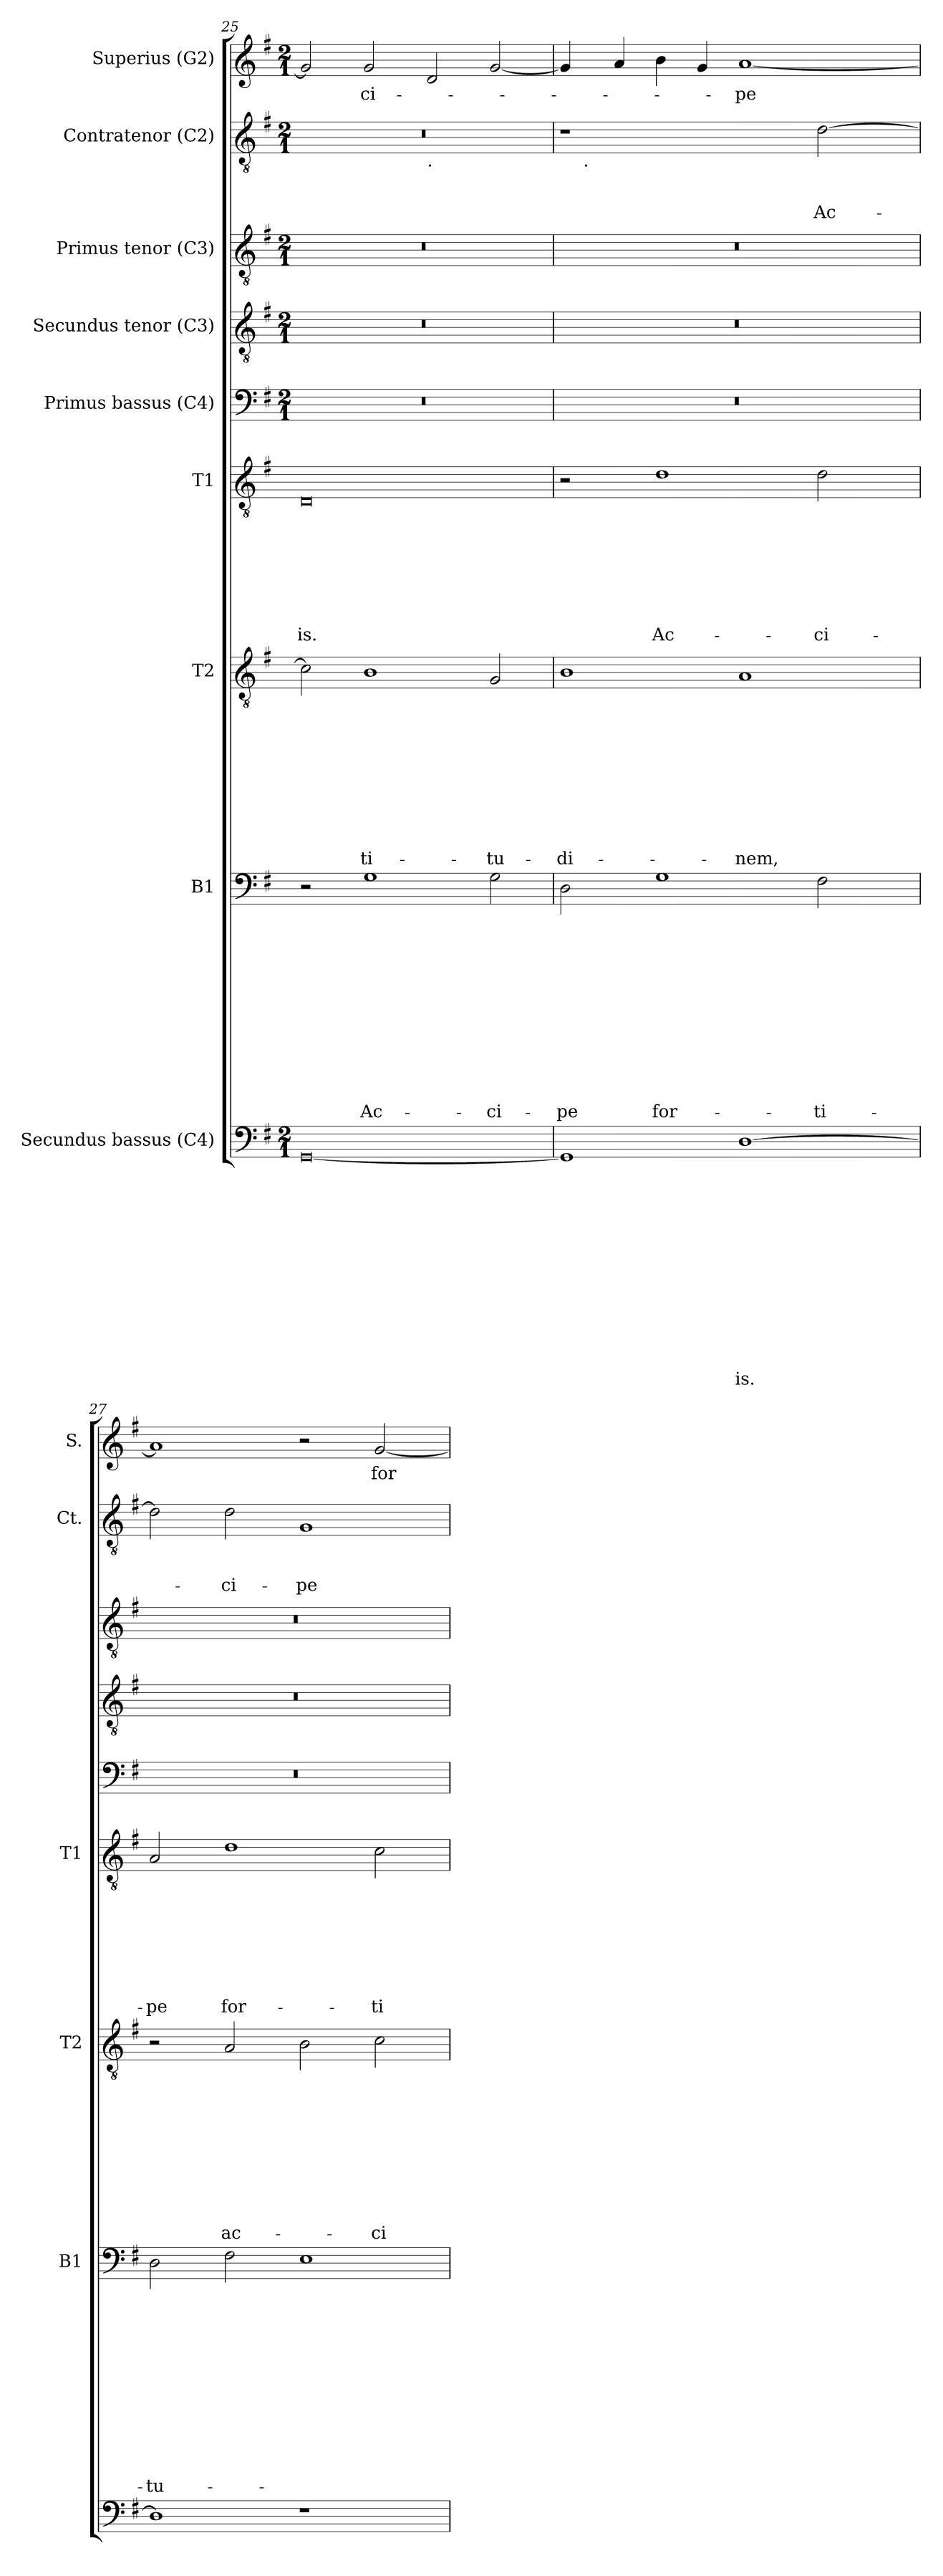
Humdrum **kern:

**kern	**text	**text	**text	**text	**text	**text	**text	**text	**text	**text	**text	**text	**text	**kern	**text	**text	**text	**text	**text	**text	**text	**text	**text	**text	**text	**text	**kern	**text	**text	**text	**text	**text	**text	**text	**text	**text	**text	**kern	**text	**text	**text	**text	**text	**text	**text	**text	**kern	**kern	**kern	**kern	**text	**text	**text	**kern	**text
*part9	*part9	*part9	*part9	*part9	*part9	*part9	*part9	*part9	*part9	*part9	*part9	*part9	*part9	*part8	*part8	*part8	*part8	*part8	*part8	*part8	*part8	*part8	*part8	*part8	*part8	*part8	*part7	*part7	*part7	*part7	*part7	*part7	*part7	*part7	*part7	*part7	*part7	*part6	*part6	*part6	*part6	*part6	*part6	*part6	*part6	*part6	*part5	*part4	*part3	*part2	*part2	*part2	*part2	*part1	*part1
*staff9	*staff9	*staff9	*staff9	*staff9	*staff9	*staff9	*staff9	*staff9	*staff9	*staff9	*staff9	*staff9	*staff9	*staff8	*staff8	*staff8	*staff8	*staff8	*staff8	*staff8	*staff8	*staff8	*staff8	*staff8	*staff8	*staff8	*staff7	*staff7	*staff7	*staff7	*staff7	*staff7	*staff7	*staff7	*staff7	*staff7	*staff7	*staff6	*staff6	*staff6	*staff6	*staff6	*staff6	*staff6	*staff6	*staff6	*staff5	*staff4	*staff3	*staff2	*staff2	*staff2	*staff2	*staff1	*staff1
*I"Secundus bassus (C4)	*	*	*	*	*	*	*	*	*	*	*	*	*	*I"B1	*	*	*	*	*	*	*	*	*	*	*	*	*I"T2	*	*	*	*	*	*	*	*	*	*	*I"T1	*	*	*	*	*	*	*	*	*I"Primus bassus (C4)	*I"Secundus tenor (C3)	*I"Primus tenor (C3)	*I"Contratenor (C2)	*	*	*	*I"Superius (G2)	*
*	*	*	*	*	*	*	*	*	*	*	*	*	*	*I'B1	*	*	*	*	*	*	*	*	*	*	*	*	*I'T2	*	*	*	*	*	*	*	*	*	*	*I'T1	*	*	*	*	*	*	*	*	*	*	*	*I'Ct.	*	*	*	*I'S.	*
*clefF4	*	*	*	*	*	*	*	*	*	*	*	*	*	*clefF4	*	*	*	*	*	*	*	*	*	*	*	*	*clefGv2	*	*	*	*	*	*	*	*	*	*	*clefGv2	*	*	*	*	*	*	*	*	*clefF4	*clefGv2	*clefGv2	*clefGv2	*	*	*	*clefG2	*
*k[f#]	*	*	*	*	*	*	*	*	*	*	*	*	*	*k[f#]	*	*	*	*	*	*	*	*	*	*	*	*	*k[f#]	*	*	*	*	*	*	*	*	*	*	*k[f#]	*	*	*	*	*	*	*	*	*k[f#]	*k[f#]	*k[f#]	*k[f#]	*	*	*	*k[f#]	*
*G:	*	*	*	*	*	*	*	*	*	*	*	*	*	*G:	*	*	*	*	*	*	*	*	*	*	*	*	*G:	*	*	*	*	*	*	*	*	*	*	*G:	*	*	*	*	*	*	*	*	*G:	*G:	*G:	*G:	*	*	*	*G:	*
*M2/1	*	*	*	*	*	*	*	*	*	*	*	*	*	*	*	*	*	*	*	*	*	*	*	*	*	*	*	*	*	*	*	*	*	*	*	*	*	*	*	*	*	*	*	*	*	*	*M2/1	*M2/1	*M2/1	*M2/1	*	*	*	*M2/1	*
=25	=25	=25	=25	=25	=25	=25	=25	=25	=25	=25	=25	=25	=25	=25	=25	=25	=25	=25	=25	=25	=25	=25	=25	=25	=25	=25	=25	=25	=25	=25	=25	=25	=25	=25	=25	=25	=25	=25	=25	=25	=25	=25	=25	=25	=25	=25	=25	=25	=25	=25	=25	=25	=25	=25	=25
!	!	!	!	!	!	!	!	!	!	!	!	!	!	!	!	!	!	!	!	!	!	!	!	!	!	!	!	!	!	!	!	!	!	!	!	!	!	!	!	!	!	!	!	!	!	!LO:LY:b:rj	!	!	!	!	!	!	!	!	!
*	*	*	*	*	*	*	*	*	*	*	*	*	*	*	*	*	*	*	*	*	*	*	*	*	*	*	*	*	*	*	*	*	*	*	*	*	*	*	*	*	*	*	*	*	*	*	*	*	*	*^	*	*	*	*	*
[<0GG	.	.	.	.	.	.	.	.	.	.	.	.	.	2r	.	.	.	.	.	.	.	.	.	.	.	.	2c\]	.	.	.	.	.	.	.	.	.	.	0D	.	.	.	.	.	.	.	-is.	0r	0r	0r	0r	1ryy	.	.	.	2g/]	.
!	!	!	!	!	!	!	!	!	!	!	!	!	!	!	!	!	!	!	!	!	!	!	!	!	!	!LO:LY:b	!	!	!	!	!	!	!	!	!	!	!LO:LY:b	!	!	!	!	!	!	!	!	!	!	!	!	!	!	!	!	!	!	!LO:LY:b
.	.	.	.	.	.	.	.	.	.	.	.	.	.	1G	.	.	.	.	.	.	.	.	.	.	.	Ac-	1B	.	.	.	.	.	.	.	.	.	-ti-	.	.	.	.	.	.	.	.	.	.	.	.	.	.	.	.	.	2g/	-ci-
!	!	!	!	!	!	!	!	!	!	!	!	!	!	!	!	!	!	!	!	!	!	!	!	!	!	!	!	!	!	!	!	!	!	!	!	!	!	!	!	!	!	!	!	!	!	!	!	!	!	!	!LO:TX:b:t=.	!	!	!	!	!
.	.	.	.	.	.	.	.	.	.	.	.	.	.	.	.	.	.	.	.	.	.	.	.	.	.	.	.	.	.	.	.	.	.	.	.	.	.	.	.	.	.	.	.	.	.	.	.	.	.	.	1ryy	.	.	.	2d/	.
!	!	!	!	!	!	!	!	!	!	!	!	!	!	!	!	!	!	!	!	!	!	!	!	!	!	!LO:LY:b	!	!	!	!	!	!	!	!	!	!	!LO:LY:b	!	!	!	!	!	!	!	!	!	!	!	!	!	!	!	!	!	!	!
.	.	.	.	.	.	.	.	.	.	.	.	.	.	2G\	.	.	.	.	.	.	.	.	.	.	.	-ci-	2G/	.	.	.	.	.	.	.	.	.	-tu-	.	.	.	.	.	.	.	.	.	.	.	.	.	.	.	.	.	[<2g/	.
!!LO:LB:g=z
=26	=26	=26	=26	=26	=26	=26	=26	=26	=26	=26	=26	=26	=26	=26	=26	=26	=26	=26	=26	=26	=26	=26	=26	=26	=26	=26	=26	=26	=26	=26	=26	=26	=26	=26	=26	=26	=26	=26	=26	=26	=26	=26	=26	=26	=26	=26	=26	=26	=26	=26	=26	=26	=26	=26	=26	=26
!	!	!	!	!	!	!	!	!	!	!	!	!	!	!	!	!	!	!	!	!	!	!	!	!	!	!LO:LY:b	!	!	!	!	!	!	!	!	!	!	!LO:LY:b	!	!	!	!	!	!	!	!	!	!	!	!	!	!	!	!	!	!	!
1GG]	.	.	.	.	.	.	.	.	.	.	.	.	.	2D\	.	.	.	.	.	.	.	.	.	.	.	-pe	1B	.	.	.	.	.	.	.	.	.	-di-	2r	.	.	.	.	.	.	.	.	0r	0r	0r	1r	16.ryy	.	.	.	4g/]	.
!	!	!	!	!	!	!	!	!	!	!	!	!	!	!	!	!	!	!	!	!	!	!	!	!	!	!	!	!	!	!	!	!	!	!	!	!	!	!	!	!	!	!	!	!	!	!	!	!	!	!	!LO:TX:b:t=.	!	!	!	!	!
.	.	.	.	.	.	.	.	.	.	.	.	.	.	.	.	.	.	.	.	.	.	.	.	.	.	.	.	.	.	.	.	.	.	.	.	.	.	.	.	.	.	.	.	.	.	.	.	.	.	.	1ryy	.	.	.	.	.
.	.	.	.	.	.	.	.	.	.	.	.	.	.	.	.	.	.	.	.	.	.	.	.	.	.	.	.	.	.	.	.	.	.	.	.	.	.	.	.	.	.	.	.	.	.	.	.	.	.	.	.	.	.	.	4a/	.
!	!	!	!	!	!	!	!	!	!	!	!	!	!	!	!	!	!	!	!	!	!	!	!	!	!	!LO:LY:b	!	!	!	!	!	!	!	!	!	!	!	!	!	!	!	!	!	!	!	!LO:LY:b	!	!	!	!	!	!	!	!	!	!
.	.	.	.	.	.	.	.	.	.	.	.	.	.	1G	.	.	.	.	.	.	.	.	.	.	.	for-	.	.	.	.	.	.	.	.	.	.	.	1d	.	.	.	.	.	.	.	Ac-	.	.	.	.	.	.	.	.	4b\	.
.	.	.	.	.	.	.	.	.	.	.	.	.	.	.	.	.	.	.	.	.	.	.	.	.	.	.	.	.	.	.	.	.	.	.	.	.	.	.	.	.	.	.	.	.	.	.	.	.	.	.	.	.	.	.	4g/	.
!	!	!	!	!	!	!	!	!	!	!	!	!	!LO:LY:b	!	!	!	!	!	!	!	!	!	!	!	!	!	!	!	!	!	!	!	!	!	!	!	!LO:LY:b	!	!	!	!	!	!	!	!	!	!	!	!	!	!	!	!	!	!	!LO:LY:b
[>1D	.	.	.	.	.	.	.	.	.	.	.	.	-is.	.	.	.	.	.	.	.	.	.	.	.	.	.	1A	.	.	.	.	.	.	.	.	.	-nem,	.	.	.	.	.	.	.	.	.	.	.	.	2ryy	.	.	.	.	[<1a	-pe
.	.	.	.	.	.	.	.	.	.	.	.	.	.	.	.	.	.	.	.	.	.	.	.	.	.	.	.	.	.	.	.	.	.	.	.	.	.	.	.	.	.	.	.	.	.	.	.	.	.	.	2ryy	.	.	.	.	.
!	!	!	!	!	!	!	!	!	!	!	!	!	!	!	!	!	!	!	!	!	!	!	!	!	!	!LO:LY:b	!	!	!	!	!	!	!	!	!	!	!	!	!	!	!	!	!	!	!	!LO:LY:b	!	!	!	!	!	!	!	!LO:LY:b	!	!
.	.	.	.	.	.	.	.	.	.	.	.	.	.	2F#\	.	.	.	.	.	.	.	.	.	.	.	-ti-	.	.	.	.	.	.	.	.	.	.	.	2d\	.	.	.	.	.	.	.	-ci-	.	.	.	[>2d\	.	.	.	Ac-	.	.
.	.	.	.	.	.	.	.	.	.	.	.	.	.	.	.	.	.	.	.	.	.	.	.	.	.	.	.	.	.	.	.	.	.	.	.	.	.	.	.	.	.	.	.	.	.	.	.	.	.	.	4ryy	.	.	.	.	.
.	.	.	.	.	.	.	.	.	.	.	.	.	.	.	.	.	.	.	.	.	.	.	.	.	.	.	.	.	.	.	.	.	.	.	.	.	.	.	.	.	.	.	.	.	.	.	.	.	.	.	8ryy	.	.	.	.	.
.	.	.	.	.	.	.	.	.	.	.	.	.	.	.	.	.	.	.	.	.	.	.	.	.	.	.	.	.	.	.	.	.	.	.	.	.	.	.	.	.	.	.	.	.	.	.	.	.	.	.	32ryy	.	.	.	.	.
=27	=27	=27	=27	=27	=27	=27	=27	=27	=27	=27	=27	=27	=27	=27	=27	=27	=27	=27	=27	=27	=27	=27	=27	=27	=27	=27	=27	=27	=27	=27	=27	=27	=27	=27	=27	=27	=27	=27	=27	=27	=27	=27	=27	=27	=27	=27	=27	=27	=27	=27	=27	=27	=27	=27	=27	=27
!	!	!	!	!	!	!	!	!	!	!	!	!	!	!	!	!	!	!	!	!	!	!	!	!	!	!LO:LY:b	!	!	!	!	!	!	!	!	!	!	!	!	!	!	!	!	!	!	!	!LO:LY:b	!	!	!	!	!	!	!	!	!	!
*	*	*	*	*	*	*	*	*	*	*	*	*	*	*	*	*	*	*	*	*	*	*	*	*	*	*	*	*	*	*	*	*	*	*	*	*	*	*	*	*	*	*	*	*	*	*	*	*	*	*v	*v	*	*	*	*	*
1D]	.	.	.	.	.	.	.	.	.	.	.	.	.	2D\	.	.	.	.	.	.	.	.	.	.	.	-tu-	2r	.	.	.	.	.	.	.	.	.	.	2A/	.	.	.	.	.	.	.	-pe	0r	0r	0r	2d\]	.	.	.	1a]	.
!	!	!	!	!	!	!	!	!	!	!	!	!	!	!	!	!	!	!	!	!	!	!	!	!	!	!	!	!	!	!	!	!	!	!	!	!	!LO:LY:b	!	!	!	!	!	!	!	!	!LO:LY:b	!	!	!	!	!	!	!LO:LY:b	!	!
.	.	.	.	.	.	.	.	.	.	.	.	.	.	2F#\	.	.	.	.	.	.	.	.	.	.	.	.	2A/	.	.	.	.	.	.	.	.	.	ac-	1d	.	.	.	.	.	.	.	for-	.	.	.	2d\	.	.	-ci-	.	.
!	!	!	!	!	!	!	!	!	!	!	!	!	!	!	!	!	!	!	!	!	!	!	!	!	!	!	!	!	!	!	!	!	!	!	!	!	!	!	!	!	!	!	!	!	!	!	!	!	!	!	!	!	!LO:LY:b	!	!
1r	.	.	.	.	.	.	.	.	.	.	.	.	.	1E	.	.	.	.	.	.	.	.	.	.	.	.	2B\	.	.	.	.	.	.	.	.	.	.	.	.	.	.	.	.	.	.	.	.	.	.	1G	.	.	-pe	2r	.
!	!	!	!	!	!	!	!	!	!	!	!	!	!	!	!	!	!	!	!	!	!	!	!	!	!	!	!	!	!	!	!	!	!	!	!	!	!LO:LY:b	!	!	!	!	!	!	!	!	!LO:LY:b	!	!	!	!	!	!	!	!	!LO:LY:b
.	.	.	.	.	.	.	.	.	.	.	.	.	.	.	.	.	.	.	.	.	.	.	.	.	.	.	2c\	.	.	.	.	.	.	.	.	.	-ci-	2c\	.	.	.	.	.	.	.	-ti-	.	.	.	.	.	.	.	[<2g/	for-
=	=	=	=	=	=	=	=	=	=	=	=	=	=	=	=	=	=	=	=	=	=	=	=	=	=	=	=	=	=	=	=	=	=	=	=	=	=	=	=	=	=	=	=	=	=	=	=	=	=	=	=	=	=	=	=
*-	*-	*-	*-	*-	*-	*-	*-	*-	*-	*-	*-	*-	*-	*-	*-	*-	*-	*-	*-	*-	*-	*-	*-	*-	*-	*-	*-	*-	*-	*-	*-	*-	*-	*-	*-	*-	*-	*-	*-	*-	*-	*-	*-	*-	*-	*-	*-	*-	*-	*-	*-	*-	*-	*-	*-
